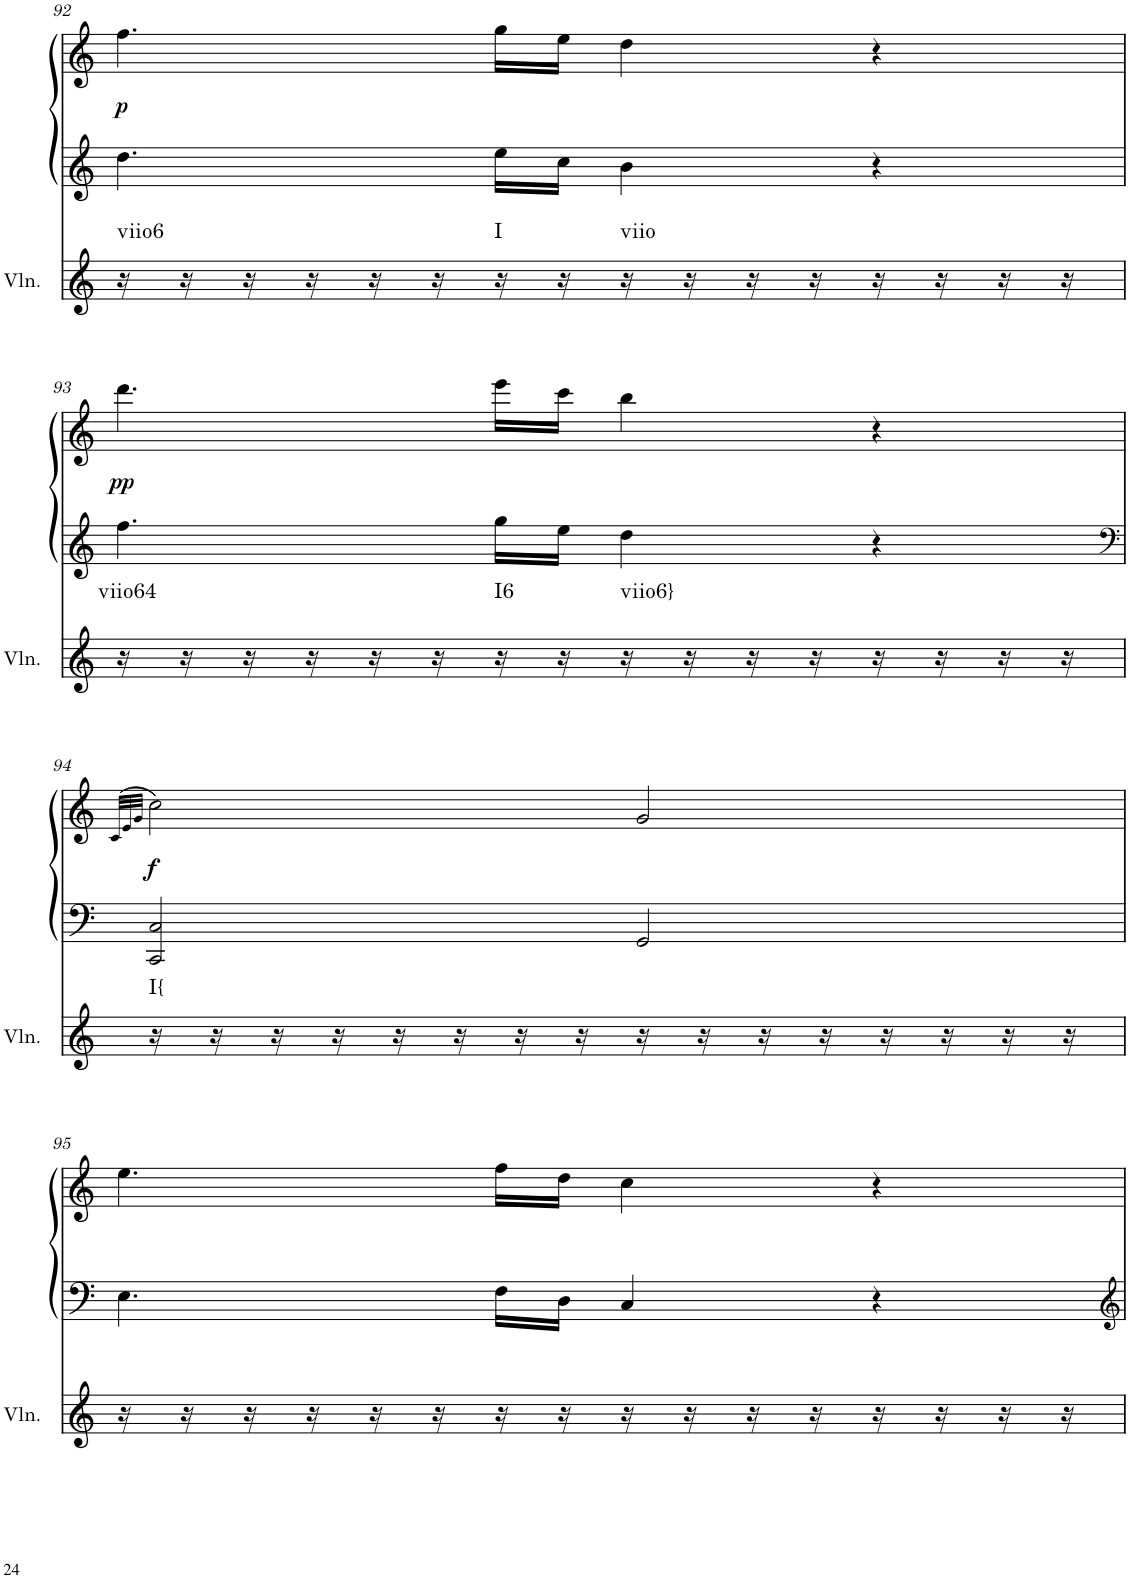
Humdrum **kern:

**kern	**harte	**kern	**kern	**dynam
*part2	*part2	*part1	*part1	*part1
*staff3	*	*staff2	*staff1	*staff1/2
*I"Violin	*	*I"Klavier linke Hand	*	*
*I'Vln.	*	*	*	*
!!LO:PB:g=z
*clefG2	*	*clefG2	*clefG2	*
*k[]	*	*k[]	*k[]	*
*M4/4	*	*M4/4	*M4/4	*
=92	=92	=92	=92	=92
!	!LO:H:kt=viio6	!	!	!LO:DY:b
16r	N	4.dd\	4.ff\	p
16r	.	.	.	.
16r	.	.	.	.
16r	.	.	.	.
16r	.	.	.	.
16r	.	.	.	.
!	!LO:H:kt=I	!	!	!
16r	N	16ee\LL	16gg\LL	.
16r	.	16cc\JJ	16ee\JJ	.
!	!LO:H:kt=viio	!	!	!
16r	N	4b\	4dd\	.
16r	.	.	.	.
16r	.	.	.	.
16r	.	.	.	.
16r	.	4r	4r	.
16r	.	.	.	.
16r	.	.	.	.
16r	.	.	.	.
!!LO:LB:g=z
=93	=93	=93	=93	=93
!	!LO:H:kt=viio64	!	!	!LO:DY:b
16r	N	4.ff\	4.ddd\	pp
16r	.	.	.	.
16r	.	.	.	.
16r	.	.	.	.
16r	.	.	.	.
16r	.	.	.	.
!	!LO:H:kt=I6	!	!	!
16r	N	16gg\LL	16eee\LL	.
16r	.	16ee\JJ	16ccc\JJ	.
!	!LO:H:kt=viio6}	!	!	!
16r	N	4dd\	4bb\	.
16r	.	.	.	.
16r	.	.	.	.
16r	.	.	.	.
16r	.	4r	4r	.
16r	.	.	.	.
16r	.	.	.	.
16r	.	.	.	.
!!LO:LB:g=z
=94	=94	=94	=94	=94
*	*	*clefF4	*	*
.	.	.	(>32qc/LLL	.
.	.	.	32qe/	.
.	.	.	32qg/JJJ	.
!	!LO:H:kt=I{	!	!	!LO:DY:b
16r	N	2CC/ 2C/	2cc\)	f
16r	.	.	.	.
16r	.	.	.	.
16r	.	.	.	.
16r	.	.	.	.
16r	.	.	.	.
16r	.	.	.	.
16r	.	.	.	.
16r	.	2GG/	2g/	.
16r	.	.	.	.
16r	.	.	.	.
16r	.	.	.	.
16r	.	.	.	.
16r	.	.	.	.
16r	.	.	.	.
16r	.	.	.	.
!!LO:LB:g=z
=95	=95	=95	=95	=95
16r	.	4.E\	4.ee\	.
16r	.	.	.	.
16r	.	.	.	.
16r	.	.	.	.
16r	.	.	.	.
16r	.	.	.	.
16r	.	16F\LL	16ff\LL	.
16r	.	16D\JJ	16dd\JJ	.
16r	.	4C/	4cc\	.
16r	.	.	.	.
16r	.	.	.	.
16r	.	.	.	.
16r	.	4r	4r	.
16r	.	.	.	.
16r	.	.	.	.
16r	.	.	.	.
=	=	=	=	=
*-	*-	*-	*-	*-
